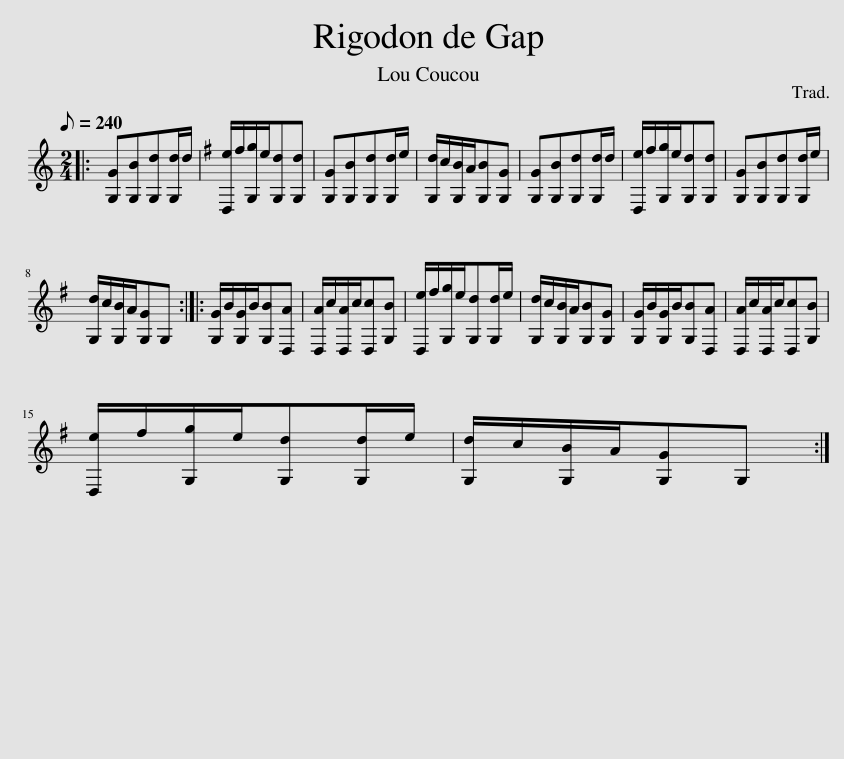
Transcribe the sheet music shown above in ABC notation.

X:1
L:1/8
Q:1/8=240
M:2/4
I:linebreak $
K:C
V:1 treble
V:1
|: [G,G][G,B][G,d][G,d]/d/ |[K:G] [D,e]/f/[G,g]/e/[G,d][G,d] | [G,G][G,B][G,d][G,d]/e/ | [G,d]/c/[G,B]/A/[G,B][G,G] | [G,G][G,B][G,d][G,d]/d/ | %5
 [D,e]/f/[G,g]/e/[G,d][G,d] | [G,G][G,B][G,d][G,d]/e/ |$ [G,d]/c/[G,B]/A/[G,G]G, :: [G,G]/B/[G,G]/B/[G,B][D,A] | [D,A]/c/[D,A]/c/[D,c][G,B] | %10
 [D,e]/f/[G,g]/e/[G,d][G,d]/e/ | [G,d]/c/[G,B]/A/[G,B][G,G] | [G,G]/B/[G,G]/B/[G,B][D,A] | [D,A]/c/[D,A]/c/[D,c][G,B] |$ [D,e]/f/[G,g]/e/[G,d][G,d]/e/ | %15
 [G,d]/c/[G,B]/A/[G,G]G, :| %16
